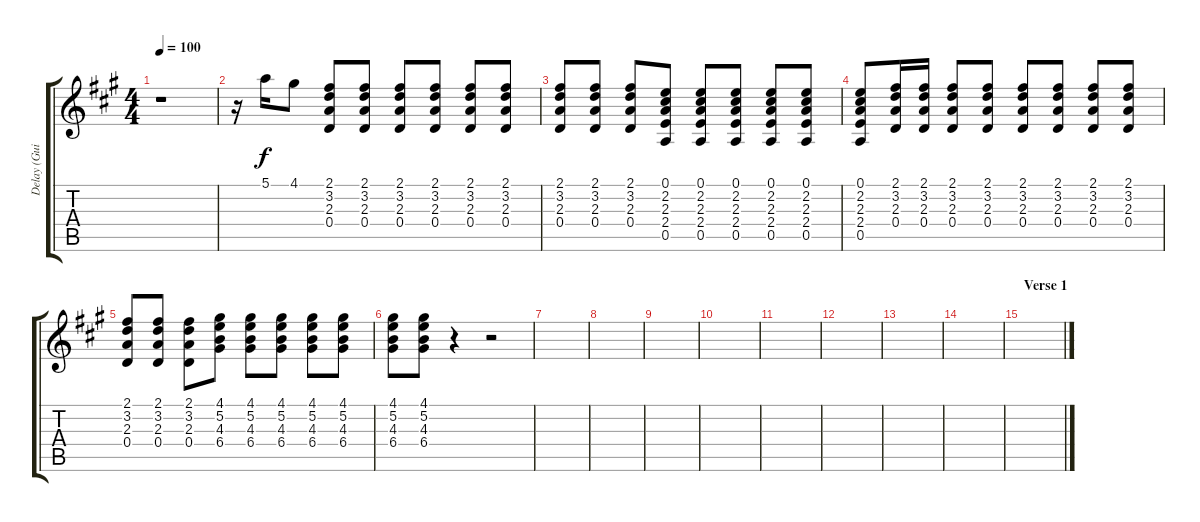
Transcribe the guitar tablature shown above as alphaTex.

\track ("Delay (Guitar 1)" "Delay (Gui") {instrument distortionguitar}
\staff {score tabs}
\tuning (E4 B3 G3 D3 A2 E2) {hide}
\ts (4 4)
\tempo 100
\clef g2
\ks f#minor
r.1{dy f instrument distortionguitar} |
r.16 5.1.16 4.1.8 (2.1 3.2 2.3 0.4).8 (2.1 3.2 2.3 0.4).8 (2.1 3.2 2.3 0.4).8 (2.1 3.2 2.3 0.4).8 (2.1 3.2 2.3 0.4).8 (2.1 3.2 2.3 0.4).8 |
(2.1 3.2 2.3 0.4).8 (2.1 3.2 2.3 0.4).8 (2.1 3.2 2.3 0.4).8 (0.1 2.2 2.3 2.4 0.5).8 (0.1 2.2 2.3 2.4 0.5).8 (0.1 2.2 2.3 2.4 0.5).8 (0.1 2.2 2.3 2.4 0.5).8 (0.1 2.2 2.3 2.4 0.5).8 |
(0.1 2.2 2.3 2.4 0.5).8 (2.1 3.2 2.3 0.4).16 (2.1 3.2 2.3 0.4).16 (2.1 3.2 2.3 0.4).8 (2.1 3.2 2.3 0.4).8 (2.1 3.2 2.3 0.4).8 (2.1 3.2 2.3 0.4).8 (2.1 3.2 2.3 0.4).8 (2.1 3.2 2.3 0.4).8 |
(2.1 3.2 2.3 0.4).8 (2.1 3.2 2.3 0.4).8 (2.1 3.2 2.3 0.4).8 (4.1 5.2 4.3 6.4).8 (4.1 5.2 4.3 6.4).8 (4.1 5.2 4.3 6.4).8 (4.1 5.2 4.3 6.4).8 (4.1 5.2 4.3 6.4).8 |
(4.1 5.2 4.3 6.4).8{volume 0} (4.1 5.2 4.3 6.4).8 r.4 r.2{volume 11} |
|
|
|
|
|
|
|
|
\section ("" "Verse 1")
